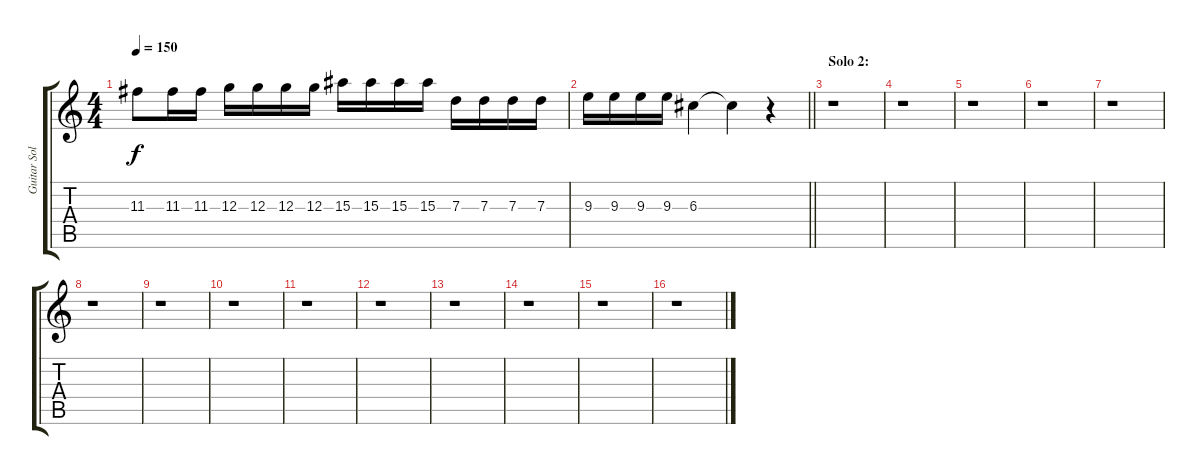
\track ("Guitar Solo 1" "Guitar Sol") {instrument acousticguitarsteel}
\staff {score tabs}
\tuning (E4 B3 G3 D3 A2 E2) {hide}
\ts (4 4)
\tempo 150
\clef g2
\ks c
11.3{t}.8{dy f} 11.3.16 11.3.16 12.3.16 12.3.16 12.3.16 12.3.16 15.3.16 15.3.16 15.3.16 15.3.16 7.3.16 7.3.16 7.3.16 7.3.16 |
\barLineRight lightlight
9.3.16 9.3.16 9.3.16 9.3.16 6.3.4 6.3{t}.4 r.4 |
\section ("" "Solo 2:")
r.1 |
r.1 |
r.1 |
r.1 |
r.1 |
r.1 |
r.1 |
r.1 |
r.1 |
r.1 |
r.1 |
r.1 |
r.1 |
r.1
